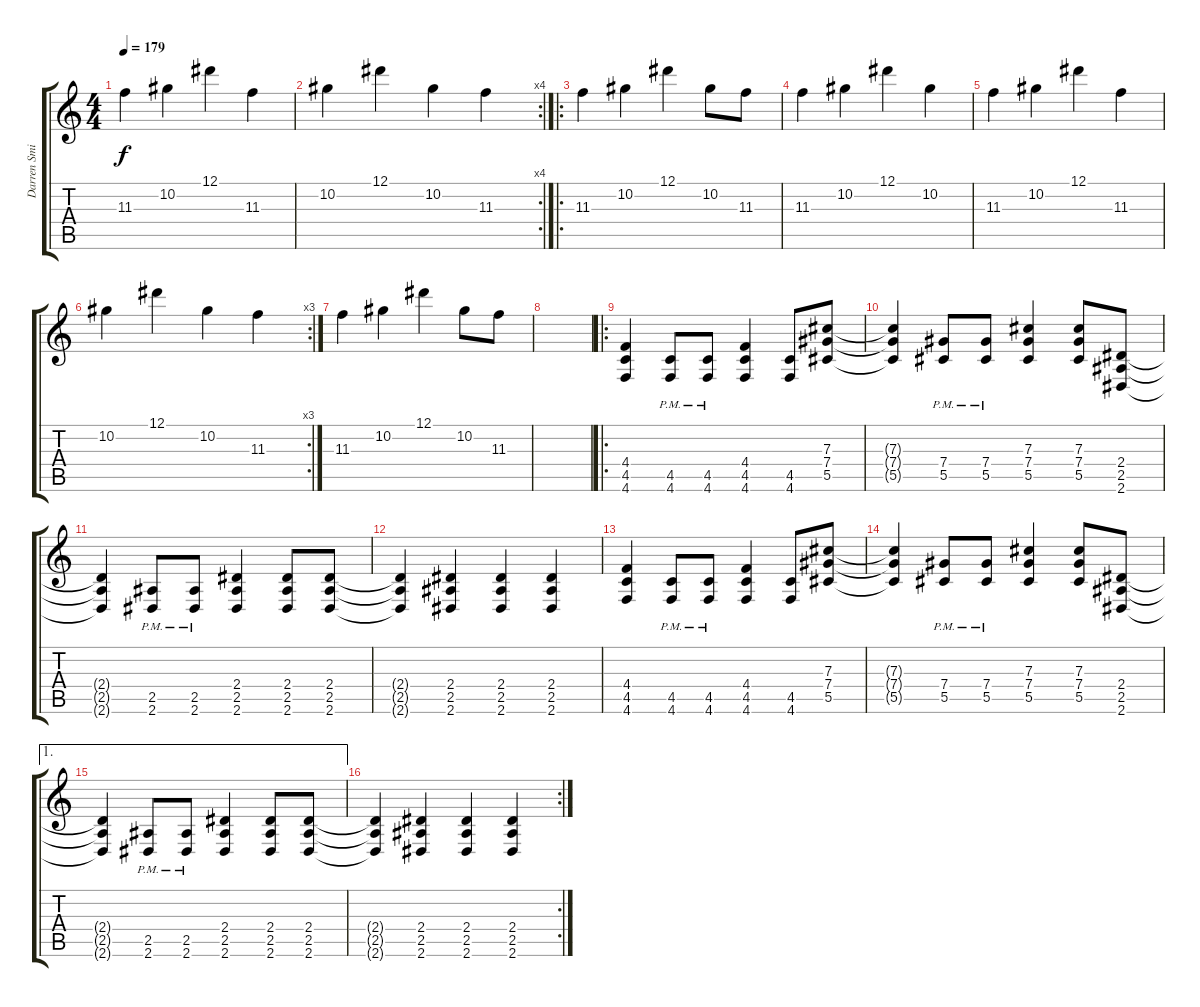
\track ("Darren Smith" "Darren Smi") {instrument overdrivenguitar}
\staff {score tabs}
\tuning (Eb4 Bb3 Gb3 Db3 Ab2 Db2) {hide}
\ts (4 4)
\tempo 179
\clef g2
\ks c
11.3.4{dy f} 10.2.4 12.1.4 11.3.4 |
\rc 4
10.2.4 12.1.4 10.2.4 11.3.4 |
\ro
11.3.4 10.2.4 12.1.4 10.2.8 11.3.8 |
11.3.4 10.2.4 12.1.4 10.2.4 |
11.3.4 10.2.4 12.1.4 11.3.4 |
\rc 3
10.2.4 12.1.4 10.2.4 11.3.4 |
11.3.4 10.2.4 12.1.4 10.2.8 11.3.8 |
|
\ro
(4.4 4.5 4.6).4 (4.5{pm} 4.6{pm}).8 (4.5{pm} 4.6{pm}).8 (4.4 4.5 4.6).4 (4.5 4.6).8 (7.3 7.4 5.5).8 |
(7.3{t} 7.4{t} 5.5{t}).4 (7.4{pm} 5.5{pm}).8 (7.4{pm} 5.5{pm}).8 (7.3 7.4 5.5).4 (7.3 7.4 5.5).8 (2.4 2.5 2.6).8 |
(2.4{t} 2.5{t} 2.6{t}).4 (2.5{pm} 2.6{pm}).8 (2.5{pm} 2.6{pm}).8 (2.4 2.5 2.6).4 (2.4 2.5 2.6).8 (2.4 2.5 2.6).8 |
(2.4{t} 2.5{t} 2.6{t}).4 (2.4 2.5 2.6).4 (2.4 2.5 2.6).4 (2.4 2.5 2.6).4 |
(4.4 4.5 4.6).4 (4.5{pm} 4.6{pm}).8 (4.5{pm} 4.6{pm}).8 (4.4 4.5 4.6).4 (4.5 4.6).8 (7.3 7.4 5.5).8 |
(7.3{t} 7.4{t} 5.5{t}).4 (7.4{pm} 5.5{pm}).8 (7.4{pm} 5.5{pm}).8 (7.3 7.4 5.5).4 (7.3 7.4 5.5).8 (2.4 2.5 2.6).8 |
\ae 1
(2.4{t} 2.5{t} 2.6{t}).4 (2.5{pm} 2.6{pm}).8 (2.5{pm} 2.6{pm}).8 (2.4 2.5 2.6).4 (2.4 2.5 2.6).8 (2.4 2.5 2.6).8 |
\rc 2
(2.4{t} 2.5{t} 2.6{t}).4 (2.4 2.5 2.6).4 (2.4 2.5 2.6).4 (2.4 2.5 2.6).4
